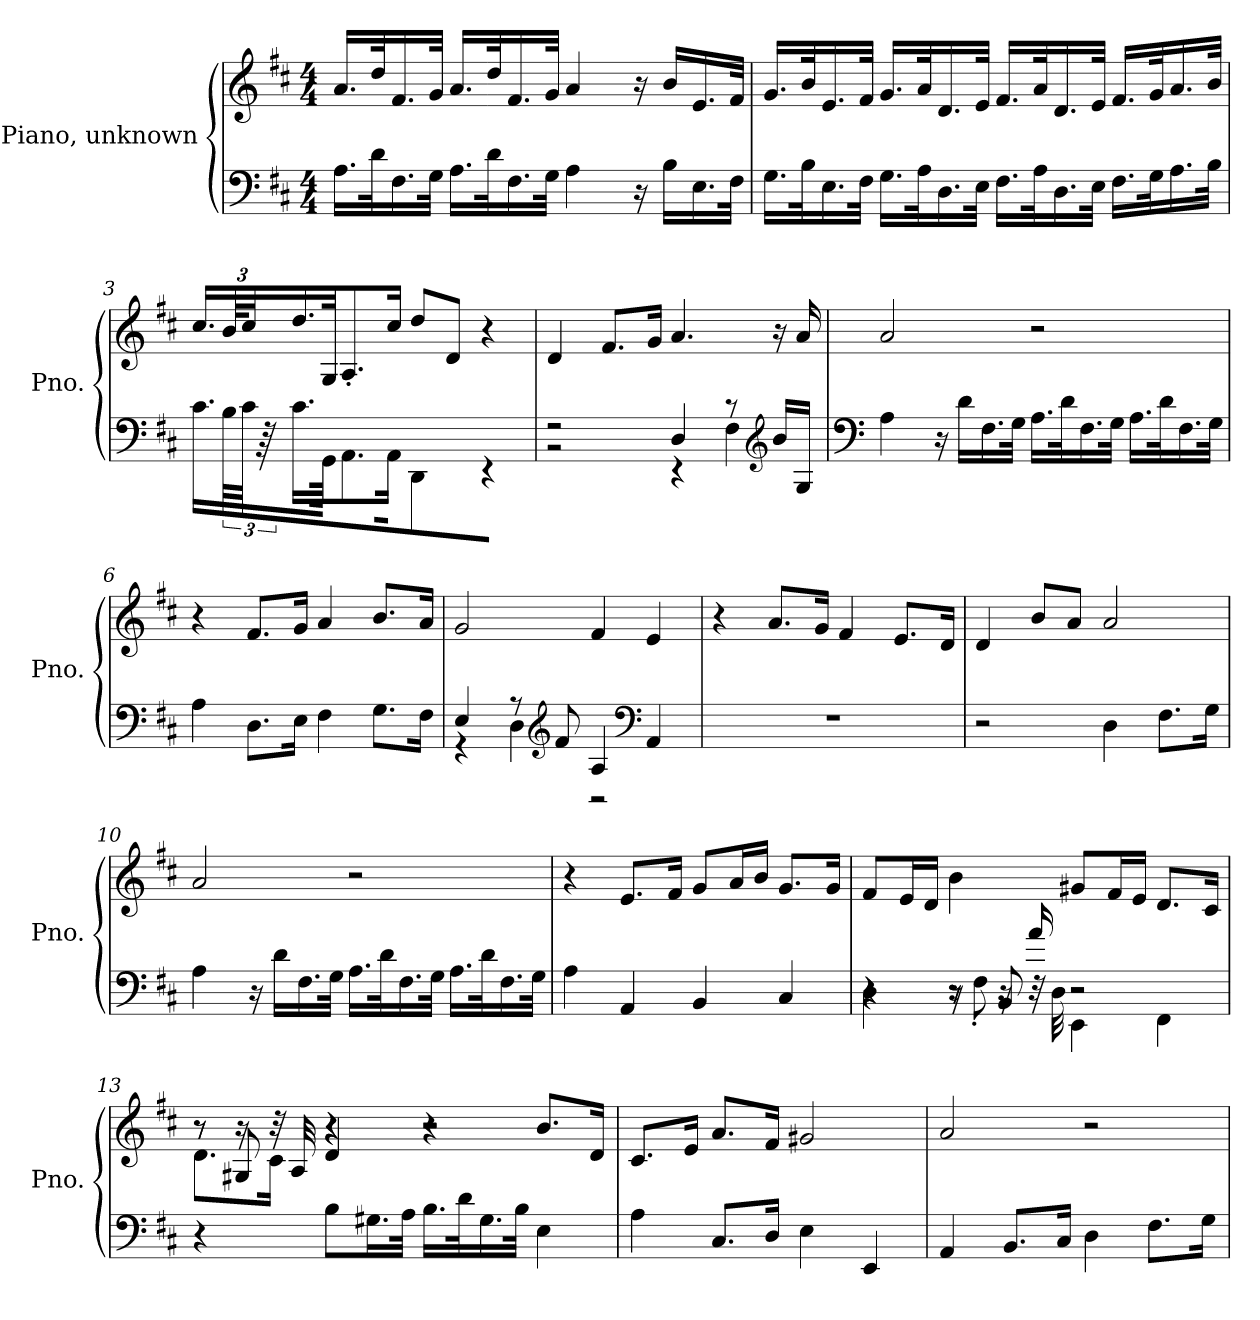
**kern	**kern
*part1	*part1
*staff2	*staff1
*I"Piano, unknown	*
*I'Pno.	*
*clefF4	*clefG2
*k[f#c#]	*k[f#c#]
*M4/4	*M4/4
*MM120	*MM120
=1	=1
16.A\LL	16.a/LL
32d\K	32dd/K
16.F#\	16.f#/
32G\JJk	32g/JJk
16.A\LL	16.a/LL
32d\K	32dd/K
16.F#\	16.f#/
32G\JJk	32g/JJk
4A\	4a/
16r	16r
16B\LL	16b/LL
16.E\	16.e/
32F#\JJk	32f#/JJk
=2	=2
16.G\LL	16.g/LL
32B\K	32b/K
16.E\	16.e/
32F#\JJk	32f#/JJk
16.G\LL	16.g/LL
32A\K	32a/K
16.D\	16.d/
32E\JJk	32e/JJk
16.F#\LL	16.f#/LL
32A\K	32a/K
16.D\	16.d/
32E\JJk	32e/JJk
16.F#\LL	16.f#/LL
32G\K	32g/K
16.A\	16.a/
32B\JJk	32b/JJk
!!LO:LB:g=z
=3	=3
16.c#\LL	16.cc#/LL
*	*Xbrackettup
96B\LL	96b/KL
96c#\JJJJ	48cc#/J
96r	.
16.c#\LL	16.dd/
32GG\JK	32G/JK
8.AA\	8.A'/
16AA\Jk	16cc#/Jk
4DD/	8dd/L
.	8d/J
4r	4r
=4	=4
*^	*
2r	2r	4d/
.	.	8.f#/L
.	.	16g/Jk
4D/	4r	4.a/
8r	4F#\	.
*clefG2	*	*
16b/LL	.	16r
16G/JJ	.	16a/
*v	*v	*
=5	=5
*clefF4	*
4A\	2a/
16r	.
16d\LL	.
16.F#\	.
32G\JJk	.
16.A\LL	2r
32d\K	.
16.F#\	.
32G\JJk	.
16.A\LL	.
32d\K	.
16.F#\	.
32G\JJk	.
!!LO:LB:g=z
=6	=6
4A\	4r
8.D\L	8.f#/L
16E\Jk	16g/Jk
4F#\	4a/
8.G\L	8.b/L
16F#\Jk	16a/Jk
=7	=7
*^	*
4E/	4r	2g/
8r	4D\	.
*clefG2	*	*
8f#/	.	.
4A/	2r	4f#/
*clefF4	*	*
4AA/	.	4e/
*v	*v	*
=8	=8
1r	4r
.	8.a/L
.	16g/Jk
.	4f#/
.	8.e/L
.	16d/Jk
=9	=9
2r	4d/
.	8b/L
.	8a/J
4D\	2a/
8.F#\L	.
16G\Jk	.
!!LO:LB:g=z
=10	=10
4A\	2a/
16r	.
16d\LL	.
16.F#\	.
32G\JJk	.
16.A\LL	2r
32d\K	.
16.F#\	.
32G\JJk	.
16.A\LL	.
32d\K	.
16.F#\	.
32G\JJk	.
=11	=11
4A\	4r
4AA/	8.e/L
.	16f#/Jk
4BB/	8g/L
.	16a/L
.	16b/JJ
4C#/	8.g/L
.	16g/Jk
=12	=12
*^	*
*	*^	*
4r	4D\	4r	8f#/L
.	.	.	16e/L
.	.	.	16d/JJ
8r	16r	8r	4b\
.	8F#'\	.	.
16r	.	8BB/	.
16a/	32r	.	.
.	32D\	.	.
2r	4EE\	2r	8g#X/L
.	.	.	16f#/L
.	.	.	16e/JJ
.	4FF#\	.	8.d/L
.	.	.	16c#/Jk
*v	*v	*v	*
!!LO:LB:g=z
=13	=13
*	*^
*	*	*^
4r	8r	8.d\L	8r
.	16r	.	8G#X/
.	32r	16c#\Jk	.
.	32A/	.	.
8B\L	4d/	4r	4r
16.G#X\L	.	.	.
32A\JJk	.	.	.
16.B\LL	4r	2r	2r
32d\K	.	.	.
16.G#\	.	.	.
32B\JJk	.	.	.
4E\	8.b/L	.	.
.	16d/Jk	.	.
*	*v	*v	*v
=14	=14
4A\	8.c#/L
.	16e/Jk
8.C#/L	8.a/L
16D/Jk	16f#/Jk
4E\	2g#X/
4EE/	.
=15	=15
4AA/	2a/
8.BB/L	.
16C#/Jk	.
4D\	2r
8.F#\L	.
16G\Jk	.
=	=
*-	*-
